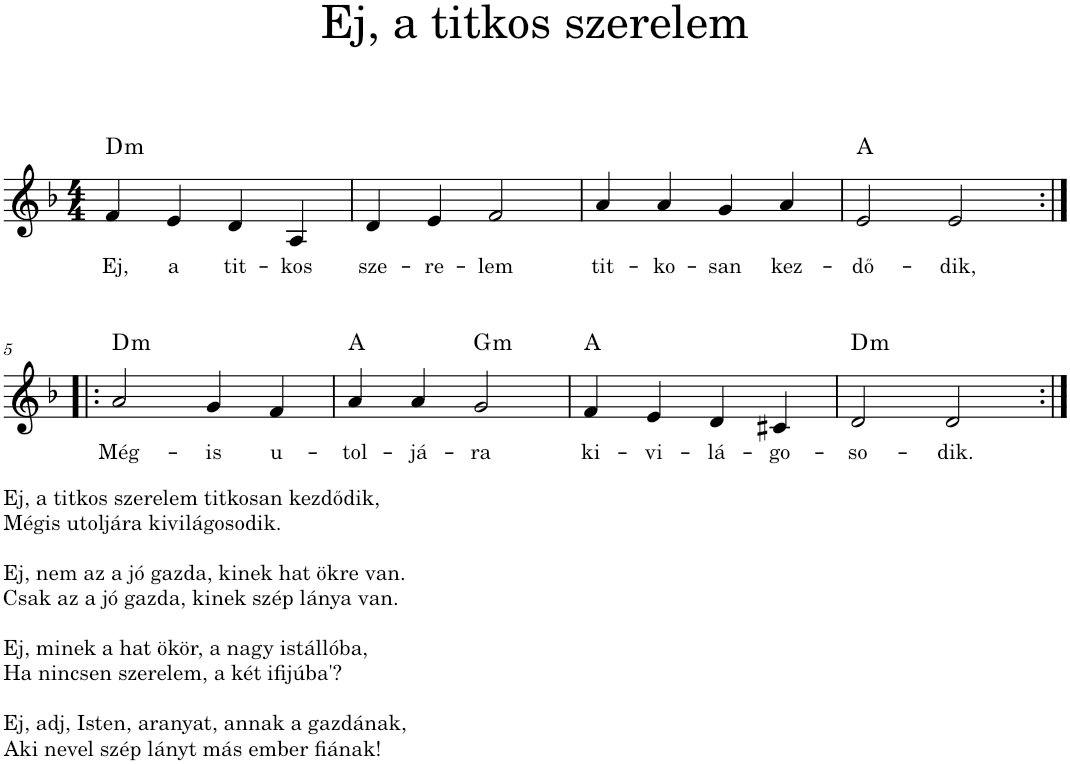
**kern	**text	**harte
*part1	*part1	*part1
*staff1	*staff1	*
*I"Piano	*	*
*I'Pno.	*	*
*clefG2	*	*
*k[b-]	*	*
*M4/4	*	*
=1	=1	=1
!	!LO:LY:b	!LO:H:kt=m
4f/	Ej,	D:min
!	!LO:LY:b	!
4e/	a	.
!	!LO:LY:b	!
4d/	tit-	.
!	!LO:LY:b	!
4A/	-kos	.
=2	=2	=2
!	!LO:LY:b	!
4d/	sze-	.
!	!LO:LY:b	!
4e/	-re-	.
!	!LO:LY:b	!
2f/	-lem	.
=3	=3	=3
!	!LO:LY:b	!
4a/	tit-	.
!	!LO:LY:b	!
4a/	-ko-	.
!	!LO:LY:b	!
4g/	-san	.
!	!LO:LY:b	!
4a/	kez-	.
=4	=4	=4
!	!LO:LY:b	!
2e/	-dő-	A:maj
!	!LO:LY:b	!
2e/	-dik,	.
!!LO:LB:g=z
=5:|!|:	=5:|!|:	=5:|!|:
!LO:TX:b:t=Ej, a titkos szerelem titkosan kezdődik,	!	!
!LO:TX:b:t=Mégis utoljára kivilágosodik.	!	!
!LO:TX:b:t=Ej, nem az a jó gazda, kinek hat ökre van.	!	!
!LO:TX:b:t=Csak az a jó gazda, kinek szép lánya van.	!	!
!LO:TX:b:t=Ej, minek a hat ökör, a nagy istállóba,	!	!
!LO:TX:b:t=Ha nincsen szerelem, a két ifijúba'?	!	!
!LO:TX:b:t=Ej, adj, Isten, aranyat, annak a gazdának,	!	!
!LO:TX:b:t=Aki nevel szép lányt más ember fiának!	!	!
!	!LO:LY:b	!LO:H:kt=m
2a/	Még-	D:min
!	!LO:LY:b	!
4g/	-is	.
!	!LO:LY:b	!
4f/	u-	.
=6	=6	=6
!	!LO:LY:b	!
4a/	-tol-	A:maj
!	!LO:LY:b	!
4a/	-já-	.
!	!LO:LY:b	!LO:H:kt=m
2g/	-ra	G:min
=7	=7	=7
!	!LO:LY:b	!
4f/	ki-	A:maj
!	!LO:LY:b	!
4e/	-vi-	.
!	!LO:LY:b	!
4d/	-lá-	.
!	!LO:LY:b	!
4c#X/	-go-	.
=8	=8	=8
!	!LO:LY:b	!LO:H:kt=m
2d/	-so-	D:min
!	!LO:LY:b	!
2d/	-dik.	.
=:|!	=:|!	=:|!
*-	*-	*-
